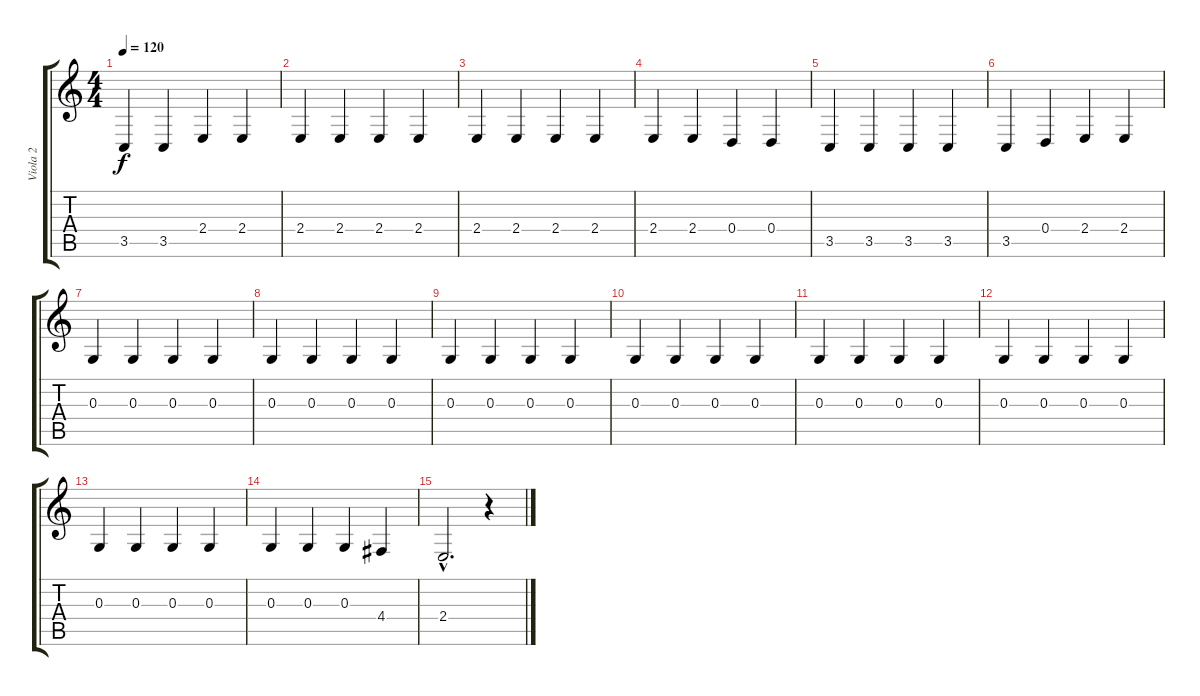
\track ("Viola 2" "Viola 2") {instrument viola}
\staff {score tabs}
\tuning (E4 B3 G3 D3 A2 E2) {hide}
\ts (4 4)
\tempo 120
\clef g2
\ks c
3.5.4{dy f} 3.5.4 2.4.4 2.4.4 |
2.4.4 2.4.4 2.4.4 2.4.4 |
2.4.4 2.4.4 2.4.4 2.4.4 |
2.4.4 2.4.4 0.4.4 0.4.4 |
3.5.4 3.5.4 3.5.4 3.5.4 |
3.5.4 0.4.4 2.4.4 2.4.4 |
0.3.4 0.3.4 0.3.4 0.3.4 |
0.3.4 0.3.4 0.3.4 0.3.4 |
0.3.4 0.3.4 0.3.4 0.3.4 |
0.3.4 0.3.4 0.3.4 0.3.4 |
0.3.4 0.3.4 0.3.4 0.3.4 |
0.3.4 0.3.4 0.3.4 0.3.4 |
0.3.4 0.3.4 0.3.4 0.3.4 |
0.3.4 0.3.4 0.3.4 4.4.4 |
2.4{hac}.2{d} r.4
